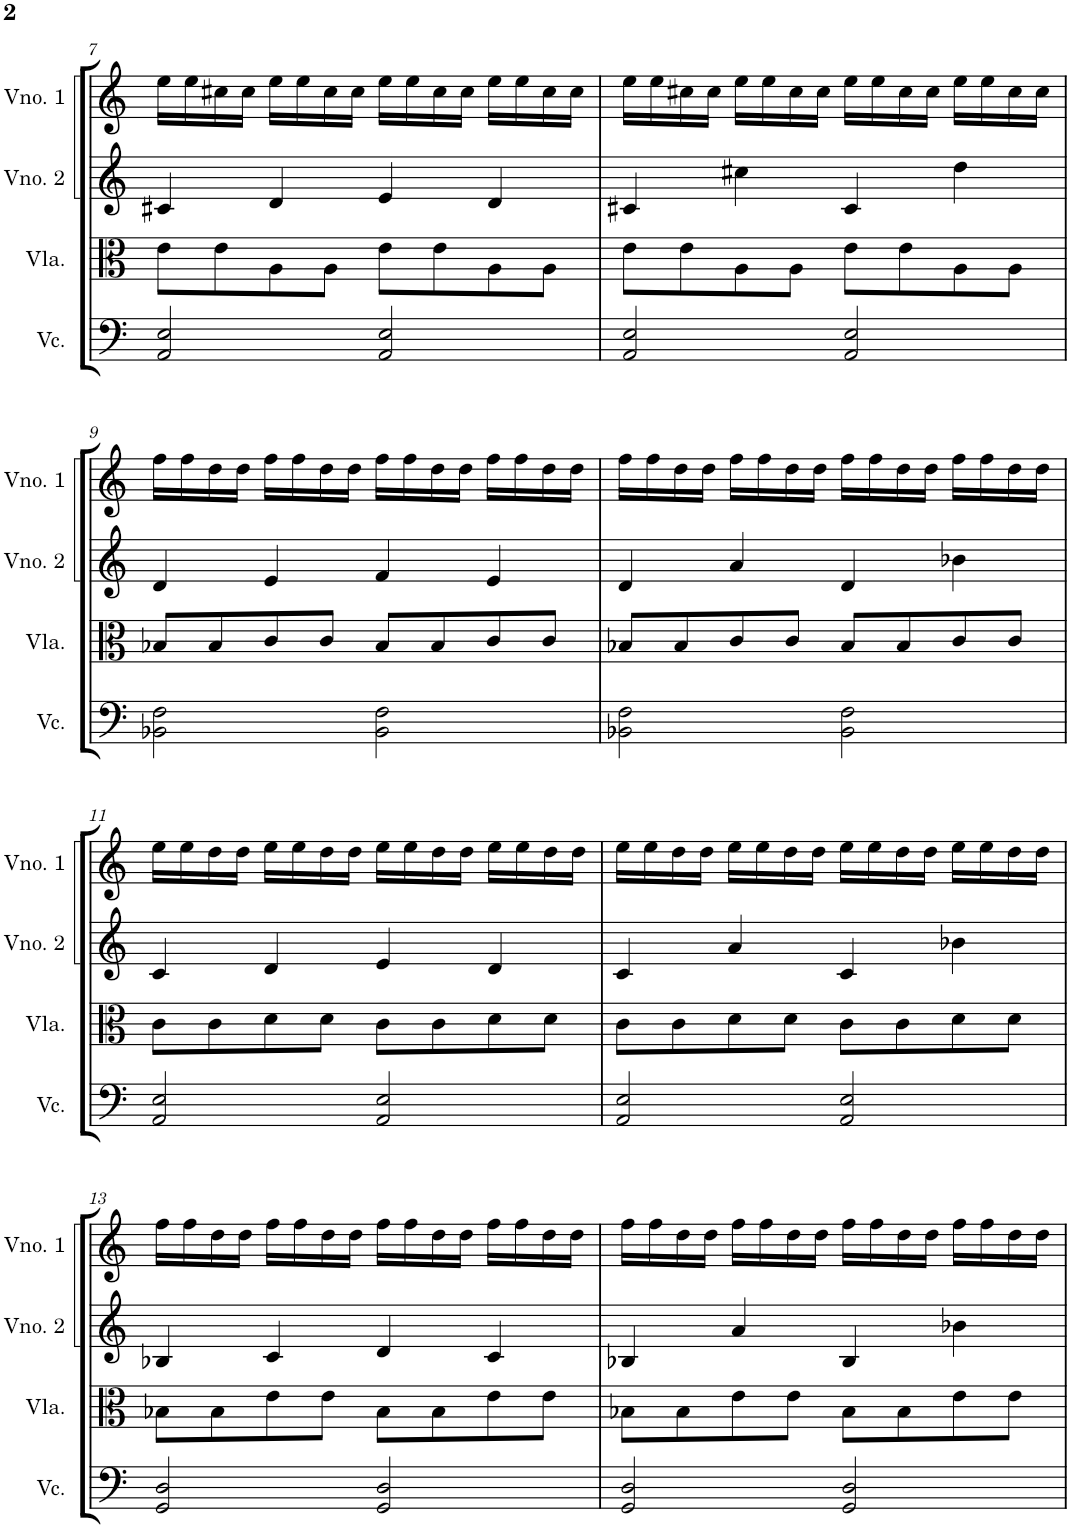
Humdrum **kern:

**kern	**kern	**kern	**kern
*part4	*part3	*part2	*part1
*staff4	*staff3	*staff2	*staff1
*I"Violoncelo	*I"Viola	*I"Violino 2	*I"Violino 1
*I'Vc.	*I'Vla.	*I'Vno. 2	*I'Vno. 1
!!LO:PB:g=z
*clefF4	*clefC3	*clefG2	*clefG2
*k[]	*k[]	*k[]	*k[]
*M4/4	*M4/4	*M4/4	*M4/4
=7	=7	=7	=7
2AA/ 2E/	8e\L	4c#X/	16ee\LL
.	.	.	16ee\
.	8e\	.	16cc#X\
.	.	.	16cc#\JJ
.	8A\	4d/	16ee\LL
.	.	.	16ee\
.	8A\J	.	16cc#\
.	.	.	16cc#\JJ
2AA/ 2E/	8e\L	4e/	16ee\LL
.	.	.	16ee\
.	8e\	.	16cc#\
.	.	.	16cc#\JJ
.	8A\	4d/	16ee\LL
.	.	.	16ee\
.	8A\J	.	16cc#\
.	.	.	16cc#\JJ
=8	=8	=8	=8
2AA/ 2E/	8e\L	4c#X/	16ee\LL
.	.	.	16ee\
.	8e\	.	16cc#X\
.	.	.	16cc#\JJ
.	8A\	4cc#X\	16ee\LL
.	.	.	16ee\
.	8A\J	.	16cc#\
.	.	.	16cc#\JJ
2AA/ 2E/	8e\L	4c#/	16ee\LL
.	.	.	16ee\
.	8e\	.	16cc#\
.	.	.	16cc#\JJ
.	8A\	4dd\	16ee\LL
.	.	.	16ee\
.	8A\J	.	16cc#\
.	.	.	16cc#\JJ
!!LO:LB:g=z
=9	=9	=9	=9
2BB-X\ 2F\	8B-X/L	4d/	16ff\LL
.	.	.	16ff\
.	8B-/	.	16dd\
.	.	.	16dd\JJ
.	8c/	4e/	16ff\LL
.	.	.	16ff\
.	8c/J	.	16dd\
.	.	.	16dd\JJ
2BB-\ 2F\	8B-/L	4f/	16ff\LL
.	.	.	16ff\
.	8B-/	.	16dd\
.	.	.	16dd\JJ
.	8c/	4e/	16ff\LL
.	.	.	16ff\
.	8c/J	.	16dd\
.	.	.	16dd\JJ
=10	=10	=10	=10
2BB-X\ 2F\	8B-X/L	4d/	16ff\LL
.	.	.	16ff\
.	8B-/	.	16dd\
.	.	.	16dd\JJ
.	8c/	4a/	16ff\LL
.	.	.	16ff\
.	8c/J	.	16dd\
.	.	.	16dd\JJ
2BB-\ 2F\	8B-/L	4d/	16ff\LL
.	.	.	16ff\
.	8B-/	.	16dd\
.	.	.	16dd\JJ
.	8c/	4b-X\	16ff\LL
.	.	.	16ff\
.	8c/J	.	16dd\
.	.	.	16dd\JJ
!!LO:LB:g=z
=11	=11	=11	=11
2AA/ 2E/	8c\L	4c/	16ee\LL
.	.	.	16ee\
.	8c\	.	16dd\
.	.	.	16dd\JJ
.	8d\	4d/	16ee\LL
.	.	.	16ee\
.	8d\J	.	16dd\
.	.	.	16dd\JJ
2AA/ 2E/	8c\L	4e/	16ee\LL
.	.	.	16ee\
.	8c\	.	16dd\
.	.	.	16dd\JJ
.	8d\	4d/	16ee\LL
.	.	.	16ee\
.	8d\J	.	16dd\
.	.	.	16dd\JJ
=12	=12	=12	=12
2AA/ 2E/	8c\L	4c/	16ee\LL
.	.	.	16ee\
.	8c\	.	16dd\
.	.	.	16dd\JJ
.	8d\	4a/	16ee\LL
.	.	.	16ee\
.	8d\J	.	16dd\
.	.	.	16dd\JJ
2AA/ 2E/	8c\L	4c/	16ee\LL
.	.	.	16ee\
.	8c\	.	16dd\
.	.	.	16dd\JJ
.	8d\	4b-X\	16ee\LL
.	.	.	16ee\
.	8d\J	.	16dd\
.	.	.	16dd\JJ
!!LO:LB:g=z
=13	=13	=13	=13
2GG/ 2D/	8B-X\L	4B-X/	16ff\LL
.	.	.	16ff\
.	8B-\	.	16dd\
.	.	.	16dd\JJ
.	8e\	4c/	16ff\LL
.	.	.	16ff\
.	8e\J	.	16dd\
.	.	.	16dd\JJ
2GG/ 2D/	8B-\L	4d/	16ff\LL
.	.	.	16ff\
.	8B-\	.	16dd\
.	.	.	16dd\JJ
.	8e\	4c/	16ff\LL
.	.	.	16ff\
.	8e\J	.	16dd\
.	.	.	16dd\JJ
=14	=14	=14	=14
2GG/ 2D/	8B-X\L	4B-X/	16ff\LL
.	.	.	16ff\
.	8B-\	.	16dd\
.	.	.	16dd\JJ
.	8e\	4a/	16ff\LL
.	.	.	16ff\
.	8e\J	.	16dd\
.	.	.	16dd\JJ
2GG/ 2D/	8B-\L	4B-/	16ff\LL
.	.	.	16ff\
.	8B-\	.	16dd\
.	.	.	16dd\JJ
.	8e\	4b-X\	16ff\LL
.	.	.	16ff\
.	8e\J	.	16dd\
.	.	.	16dd\JJ
=	=	=	=
*-	*-	*-	*-
